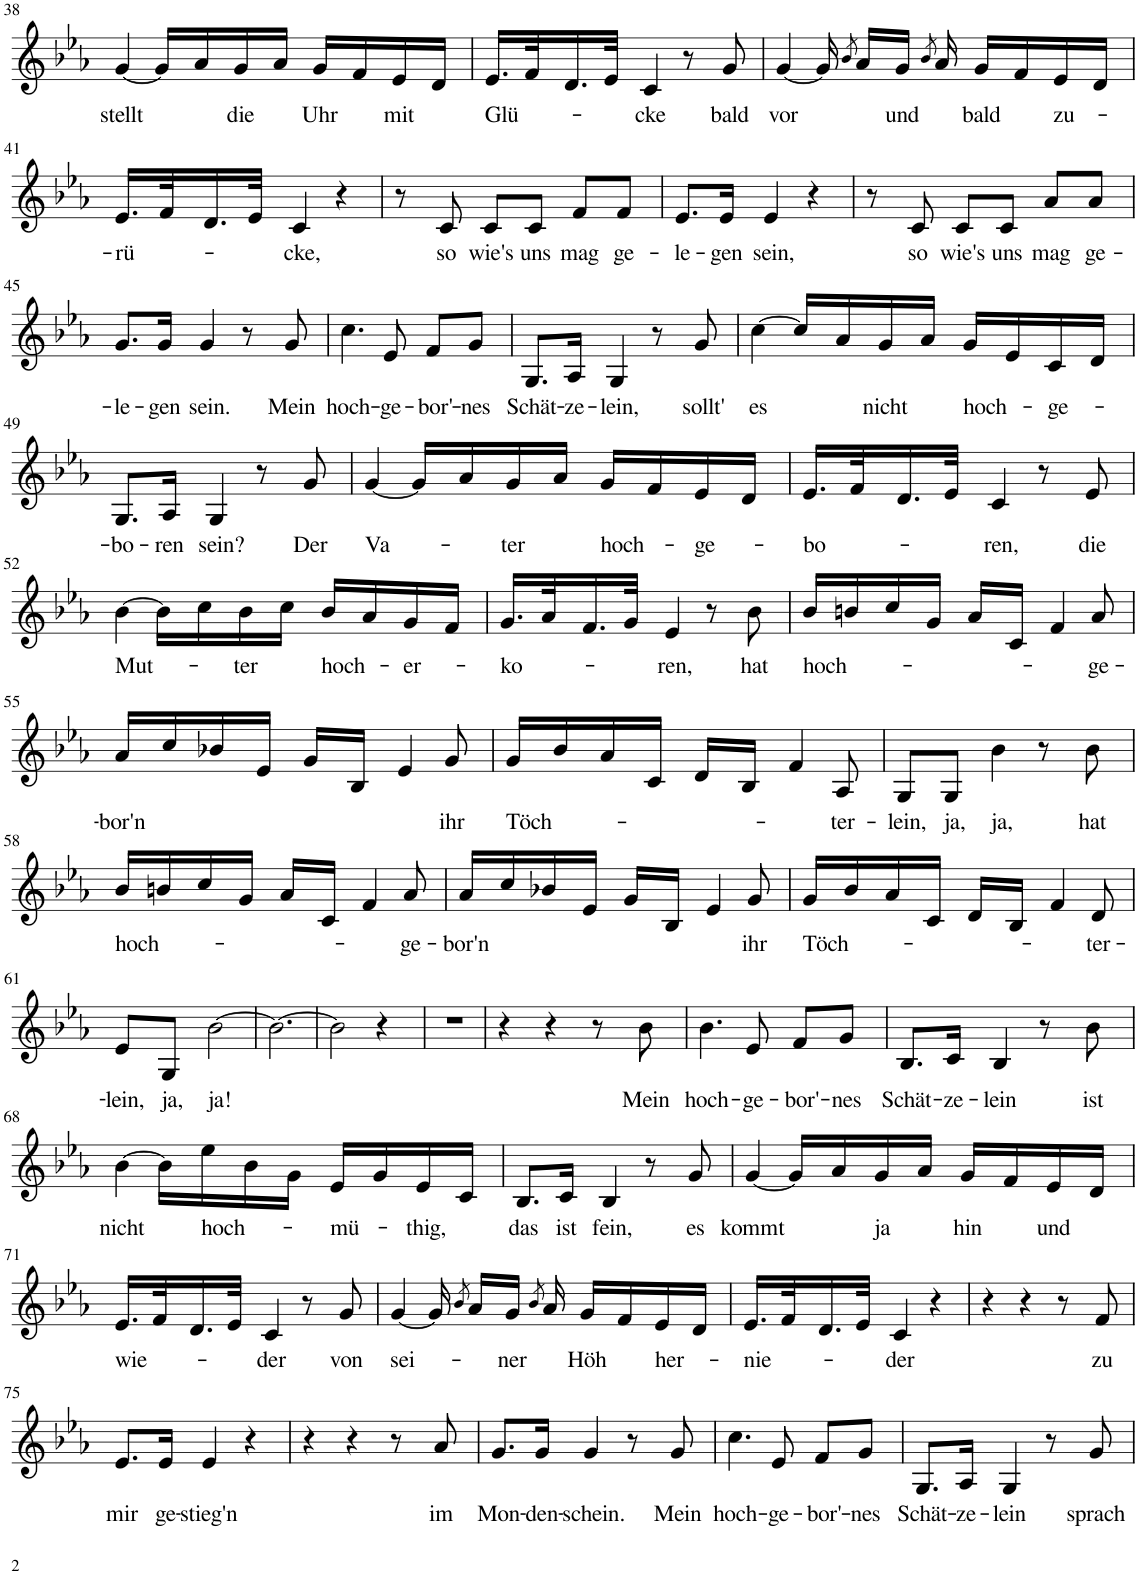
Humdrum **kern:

**kern	**text
*part1	*part1
*staff1	*staff1
*I"Piano	*
*I'Pno	*
!!LO:PB:g=z
*clefG2	*
*k[b-e-a-]	*
*M3/4	*
=38	=38
!	!LO:LY:b
[4g/	stellt
16g/LL]	.
16a-/	.
!	!LO:LY:b
16g/	die
16a-/JJ	.
!	!LO:LY:b
16g/LL	Uhr
16f/	.
!	!LO:LY:b
16e-/	mit
16d/JJ	.
=39	=39
!	!LO:LY:b
16.e-/LL	Glü-
32f/K	.
16.d/	.
32e-/JJk	.
!	!LO:LY:b
4c/	-cke
8r	.
!	!LO:LY:b
8g/	bald
=40	=40
!	!LO:LY:b
[4g/	vor
16g/]	.
8qb-/	.
16a-/LL	.
!	!LO:LY:b
16g/JJ	und
8qb-/	.
16a-/	.
!	!LO:LY:b
16g/LL	bald
16f/	.
!	!LO:LY:b
16e-/	zu-
16d/JJ	.
!!LO:LB:g=z
=41	=41
!	!LO:LY:b
16.e-/LL	-rü-
32f/K	.
16.d/	.
32e-/JJk	.
!	!LO:LY:b
4c/	-cke,
4r	.
=42	=42
8r	.
!	!LO:LY:b
8c/	so
!	!LO:LY:b
8c/L	wie's
!	!LO:LY:b
8c/J	uns
!	!LO:LY:b
8f/L	mag
!	!LO:LY:b
8f/J	ge-
=43	=43
!	!LO:LY:b
8.e-/L	-le-
!	!LO:LY:b
16e-/Jk	-gen
!	!LO:LY:b
4e-/	sein,
4r	.
=44	=44
8r	.
!	!LO:LY:b
8c/	so
!	!LO:LY:b
8c/L	wie's
!	!LO:LY:b
8c/J	uns
!	!LO:LY:b
8a-/L	mag
!	!LO:LY:b
8a-/J	ge-
!!LO:LB:g=z
=45	=45
!	!LO:LY:b
8.g/L	-le-
!	!LO:LY:b
16g/Jk	-gen
!	!LO:LY:b
4g/	sein.
8r	.
!	!LO:LY:b
8g/	Mein
=46	=46
!	!LO:LY:b
4.cc\	hoch-
!	!LO:LY:b
8e-/	-ge-
!	!LO:LY:b
8f/L	-bor'-
!	!LO:LY:b
8g/J	-nes
=47	=47
!	!LO:LY:b
8.G/L	Schät-
!	!LO:LY:b
16A-/Jk	-ze-
!	!LO:LY:b
4G/	-lein,
8r	.
!	!LO:LY:b
8g/	sollt'
=48	=48
!	!LO:LY:b
[4cc\	es
16cc/LL]	.
16a-/	.
!	!LO:LY:b
16g/	nicht
16a-/JJ	.
!	!LO:LY:b
16g/LL	hoch-
16e-/	.
!	!LO:LY:b
16c/	-ge-
16d/JJ	.
!!LO:LB:g=z
=49	=49
!	!LO:LY:b
8.G/L	-bo-
!	!LO:LY:b
16A-/Jk	-ren
!	!LO:LY:b
4G/	sein?
8r	.
!	!LO:LY:b
8g/	Der
=50	=50
!	!LO:LY:b
[4g/	Va-
16g/LL]	.
16a-/	.
!	!LO:LY:b
16g/	-ter
16a-/JJ	.
!	!LO:LY:b
16g/LL	hoch-
16f/	.
!	!LO:LY:b
16e-/	-ge-
16d/JJ	.
=51	=51
!	!LO:LY:b
16.e-/LL	-bo-
32f/K	.
16.d/	.
32e-/JJk	.
!	!LO:LY:b
4c/	-ren,
8r	.
!	!LO:LY:b
8e-/	die
!!LO:LB:g=z
=52	=52
!	!LO:LY:b
[4b-\	Mut-
16b-\LL]	.
16cc\	.
!	!LO:LY:b
16b-\	-ter
16cc\JJ	.
!	!LO:LY:b
16b-/LL	hoch-
16a-/	.
!	!LO:LY:b
16g/	-er-
16f/JJ	.
=53	=53
!	!LO:LY:b
16.g/LL	-ko-
32a-/K	.
16.f/	.
32g/JJk	.
!	!LO:LY:b
4e-/	-ren,
8r	.
!	!LO:LY:b
8b-\	hat
=54	=54
!	!LO:LY:b
16b-/LL	hoch-
16bn/	.
16cc/	.
16g/JJ	.
16a-/LL	.
16c/JJ	.
4f/	.
!	!LO:LY:b
8a-/	-ge-
!!LO:LB:g=z
=55	=55
!	!LO:LY:b
16a-/LL	-bor'n
16cc/	.
16b-X/	.
16e-/JJ	.
16g/LL	.
16B-/JJ	.
4e-/	.
!	!LO:LY:b
8g/	ihr
=56	=56
!	!LO:LY:b
16g/LL	Töch-
16b-/	.
16a-/	.
16c/JJ	.
16d/LL	.
16B-/JJ	.
4f/	.
!	!LO:LY:b
8A-/	-ter-
=57	=57
!	!LO:LY:b
8G/L	-lein,
!	!LO:LY:b
8G/J	ja,
!	!LO:LY:b
4b-\	ja,
8r	.
!	!LO:LY:b
8b-\	hat
!!LO:LB:g=z
=58	=58
!	!LO:LY:b
16b-/LL	hoch-
16bn/	.
16cc/	.
16g/JJ	.
16a-/LL	.
16c/JJ	.
4f/	.
!	!LO:LY:b
8a-/	-ge-
=59	=59
!	!LO:LY:b
16a-/LL	-bor'n
16cc/	.
16b-X/	.
16e-/JJ	.
16g/LL	.
16B-/JJ	.
4e-/	.
!	!LO:LY:b
8g/	ihr
=60	=60
!	!LO:LY:b
16g/LL	Töch-
16b-/	.
16a-/	.
16c/JJ	.
16d/LL	.
16B-/JJ	.
4f/	.
!	!LO:LY:b
8d/	-ter-
!!LO:LB:g=z
=61	=61
!	!LO:LY:b
8e-/L	-lein,
!	!LO:LY:b
8G/J	ja,
!	!LO:LY:b
[2b-\	ja!
=62	=62
2.b-\_	.
=63	=63
2b-\]	.
4r	.
=64	=64
2.r	.
=65	=65
4r	.
4r	.
8r	.
!	!LO:LY:b
8b-\	Mein
=66	=66
!	!LO:LY:b
4.b-\	hoch-
!	!LO:LY:b
8e-/	-ge-
!	!LO:LY:b
8f/L	-bor'-
!	!LO:LY:b
8g/J	-nes
=67	=67
!	!LO:LY:b
8.B-/L	Schät-
!	!LO:LY:b
16c/Jk	-ze-
!	!LO:LY:b
4B-/	-lein
8r	.
!	!LO:LY:b
8b-\	ist
!!LO:LB:g=z
=68	=68
!	!LO:LY:b
[4b-\	nicht
16b-\LL]	.
!	!LO:LY:b
16ee-\	hoch-
16b-\	.
16g\JJ	.
!	!LO:LY:b
16e-/LL	-mü-
16g/	.
!	!LO:LY:b
16e-/	-thig,
16c/JJ	.
=69	=69
!	!LO:LY:b
8.B-/L	das
!	!LO:LY:b
16c/Jk	ist
!	!LO:LY:b
4B-/	fein,
8r	.
!	!LO:LY:b
8g/	es
=70	=70
!	!LO:LY:b
[4g/	kommt
16g/LL]	.
16a-/	.
!	!LO:LY:b
16g/	ja
16a-/JJ	.
!	!LO:LY:b
16g/LL	hin
16f/	.
!	!LO:LY:b
16e-/	und
16d/JJ	.
!!LO:LB:g=z
=71	=71
!	!LO:LY:b
16.e-/LL	wie-
32f/K	.
16.d/	.
32e-/JJk	.
!	!LO:LY:b
4c/	-der
8r	.
!	!LO:LY:b
8g/	von
=72	=72
!	!LO:LY:b
[4g/	sei-
16g/]	.
8qb-/	.
16a-/LL	.
!	!LO:LY:b
16g/JJ	ner
8qb-/	.
16a-/	.
!	!LO:LY:b
16g/LL	-Höh
16f/	.
!	!LO:LY:b
16e-/	her-
16d/JJ	.
=73	=73
!	!LO:LY:b
16.e-/LL	-nie-
32f/K	.
16.d/	.
32e-/JJk	.
!	!LO:LY:b
4c/	-der
4r	.
=74	=74
4r	.
4r	.
8r	.
!	!LO:LY:b
8f/	zu
!!LO:LB:g=z
=75	=75
!	!LO:LY:b
8.e-/L	mir
!	!LO:LY:b
16e-/Jk	ge-
!	!LO:LY:b
4e-/	-stieg'n
4r	.
=76	=76
4r	.
4r	.
8r	.
!	!LO:LY:b
8a-/	im
=77	=77
!	!LO:LY:b
8.g/L	Mon-
!	!LO:LY:b
16g/Jk	-den-
!	!LO:LY:b
4g/	-schein.
8r	.
!	!LO:LY:b
8g/	Mein
=78	=78
!	!LO:LY:b
4.cc\	hoch-
!	!LO:LY:b
8e-/	-ge-
!	!LO:LY:b
8f/L	-bor'-
!	!LO:LY:b
8g/J	-nes
=79	=79
!	!LO:LY:b
8.G/L	Schät-
!	!LO:LY:b
16A-/Jk	-ze-
!	!LO:LY:b
4G/	-lein
8r	.
!	!LO:LY:b
8g/	sprach
=	=
*-	*-
